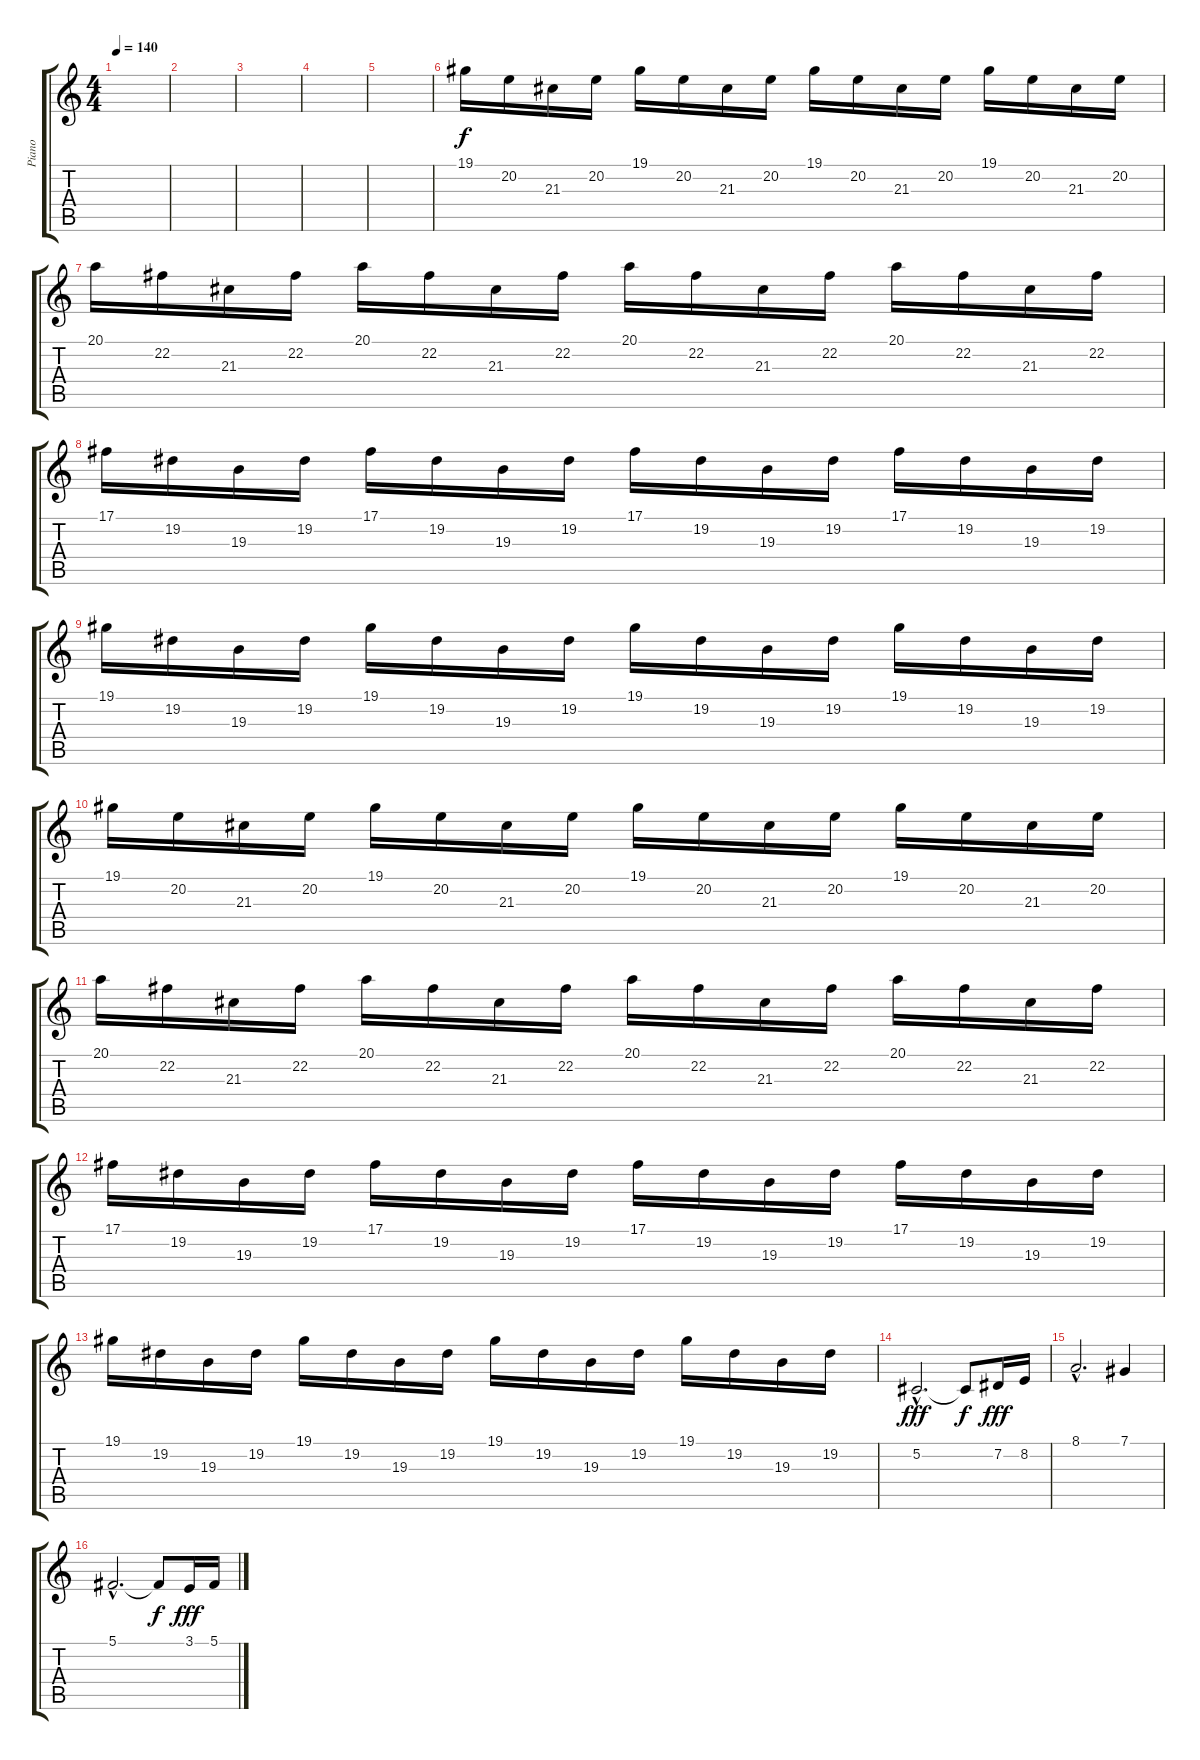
\track ("Piano" "Piano") {instrument acousticgrandpiano}
\staff {score tabs}
\tuning (Db4 Ab3 E3 B2 Gb2 Db2) {hide}
\ts (4 4)
\tempo 140
\clef g2
\ks c
|
|
|
|
|
19.1.16{dy f} 20.2.16 21.3.16 20.2.16 19.1.16 20.2.16 21.3.16 20.2.16 19.1.16 20.2.16 21.3.16 20.2.16 19.1.16 20.2.16 21.3.16 20.2.16 |
20.1.16 22.2.16 21.3.16 22.2.16 20.1.16 22.2.16 21.3.16 22.2.16 20.1.16 22.2.16 21.3.16 22.2.16 20.1.16 22.2.16 21.3.16 22.2.16 |
17.1.16 19.2.16 19.3.16 19.2.16 17.1.16 19.2.16 19.3.16 19.2.16 17.1.16 19.2.16 19.3.16 19.2.16 17.1.16 19.2.16 19.3.16 19.2.16 |
19.1.16 19.2.16 19.3.16 19.2.16 19.1.16 19.2.16 19.3.16 19.2.16 19.1.16 19.2.16 19.3.16 19.2.16 19.1.16 19.2.16 19.3.16 19.2.16 |
19.1.16 20.2.16 21.3.16 20.2.16 19.1.16 20.2.16 21.3.16 20.2.16 19.1.16 20.2.16 21.3.16 20.2.16 19.1.16 20.2.16 21.3.16 20.2.16 |
20.1.16 22.2.16 21.3.16 22.2.16 20.1.16 22.2.16 21.3.16 22.2.16 20.1.16 22.2.16 21.3.16 22.2.16 20.1.16 22.2.16 21.3.16 22.2.16 |
17.1.16 19.2.16 19.3.16 19.2.16 17.1.16 19.2.16 19.3.16 19.2.16 17.1.16 19.2.16 19.3.16 19.2.16 17.1.16 19.2.16 19.3.16 19.2.16 |
19.1.16 19.2.16 19.3.16 19.2.16 19.1.16 19.2.16 19.3.16 19.2.16 19.1.16 19.2.16 19.3.16 19.2.16 19.1.16 19.2.16 19.3.16 19.2.16 |
5.2{hac}.2{d dy fff} 5.2{t}.8{dy f} 7.2.16{dy fff} 8.2.16 |
8.1{hac}.2{d} 7.1.4 |
5.1{hac}.2{d} 5.1{t}.8{dy f} 3.1.16{dy fff} 5.1.16
